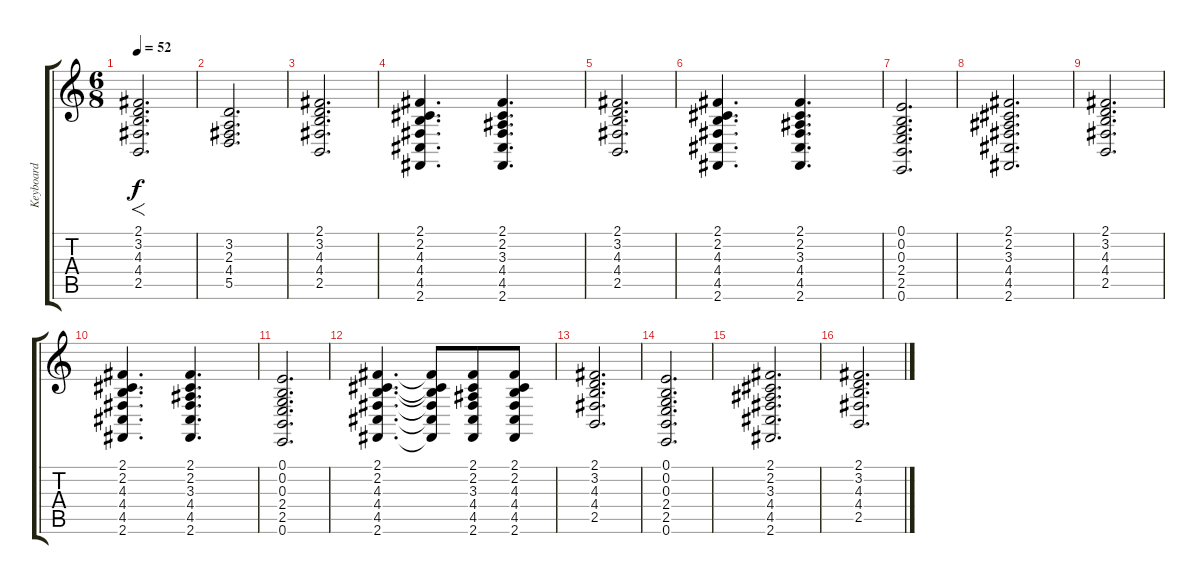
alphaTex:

\track ("Keyboard" "Keyboard") {instrument stringensemble1}
\staff {score tabs}
\tuning (E4 B3 G3 D3 A2 E2) {hide}
\ts (6 8)
\tempo 52
\clef g2
\ks c
(2.1 3.2 4.3 4.4 2.5).2{f d dy f instrument stringensemble1} |
(3.2 2.3 4.4 5.5).2{d} |
(2.1 3.2 4.3 4.4 2.5).2{d} |
(2.1 2.2 4.3 4.4 4.5 2.6).4{d} (2.1 2.2 3.3 4.4 4.5 2.6).4{d} |
(2.1 3.2 4.3 4.4 2.5).2{d} |
(2.1 2.2 4.3 4.4 4.5 2.6).4{d} (2.1 2.2 3.3 4.4 4.5 2.6).4{d} |
(0.1 0.2 0.3 2.4 2.5 0.6).2{d} |
(2.1 2.2 3.3 4.4 4.5 2.6).2{d} |
(2.1 3.2 4.3 4.4 2.5).2{d} |
(2.1 2.2 4.3 4.4 4.5 2.6).4{d} (2.1 2.2 3.3 4.4 4.5 2.6).4{d} |
(0.1 0.2 0.3 2.4 2.5 0.6).2{d} |
(2.1 2.2 4.3 4.4 4.5 2.6).4{d} (2.1{t} 2.2{t} 4.3{t} 4.4{t} 4.5{t} 2.6{t}).8 (2.1 2.2 3.3 4.4 4.5 2.6).8 (2.1 2.2 4.3 4.4 4.5 2.6).8 |
(2.1 3.2 4.3 4.4 2.5).2{d} |
(0.1 0.2 0.3 2.4 2.5 0.6).2{d} |
(2.1 2.2 3.3 4.4 4.5 2.6).2{d} |
(2.1 3.2 4.3 4.4 2.5).2{d}
